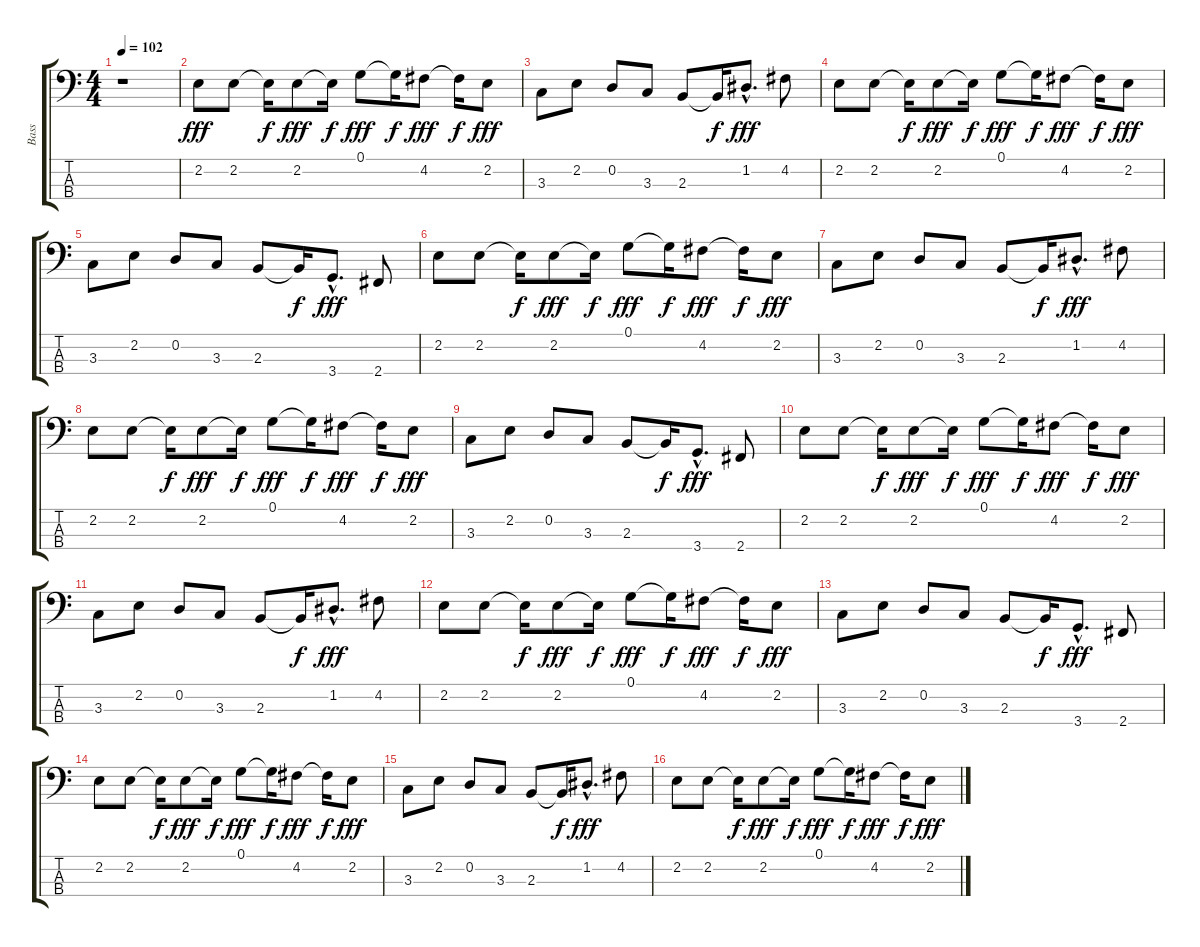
\track ("Bass" "Bass") {instrument electricbassfinger}
\staff {score tabs}
\tuning (G2 D2 A1 E1) {hide}
\ts (4 4)
\tempo 102
\clef f4
\ks c
r.1{dy fff instrument electricbassfinger} |
2.2.8 2.2.8 2.2{t}.16{dy f} 2.2.8{dy fff} 2.2{t}.16{dy f} 0.1.8{dy fff} 0.1{t}.16{dy f} 4.2.8{dy fff} 4.2{t}.16{dy f} 2.2.8{dy fff} |
3.3.8 2.2.8 0.2.8 3.3.8 2.3.8 2.3{t}.16{dy f} 1.2{hac}.8{d dy fff} 4.2.8 |
2.2.8 2.2.8 2.2{t}.16{dy f} 2.2.8{dy fff} 2.2{t}.16{dy f} 0.1.8{dy fff} 0.1{t}.16{dy f} 4.2.8{dy fff} 4.2{t}.16{dy f} 2.2.8{dy fff} |
3.3.8 2.2.8 0.2.8 3.3.8 2.3.8 2.3{t}.16{dy f} 3.4{hac}.8{d dy fff} 2.4.8 |
2.2.8 2.2.8 2.2{t}.16{dy f} 2.2.8{dy fff} 2.2{t}.16{dy f} 0.1.8{dy fff} 0.1{t}.16{dy f} 4.2.8{dy fff} 4.2{t}.16{dy f} 2.2.8{dy fff} |
3.3.8 2.2.8 0.2.8 3.3.8 2.3.8 2.3{t}.16{dy f} 1.2{hac}.8{d dy fff} 4.2.8 |
2.2.8 2.2.8 2.2{t}.16{dy f} 2.2.8{dy fff} 2.2{t}.16{dy f} 0.1.8{dy fff} 0.1{t}.16{dy f} 4.2.8{dy fff} 4.2{t}.16{dy f} 2.2.8{dy fff} |
3.3.8 2.2.8 0.2.8 3.3.8 2.3.8 2.3{t}.16{dy f} 3.4{hac}.8{d dy fff} 2.4.8 |
2.2.8 2.2.8 2.2{t}.16{dy f} 2.2.8{dy fff} 2.2{t}.16{dy f} 0.1.8{dy fff} 0.1{t}.16{dy f} 4.2.8{dy fff} 4.2{t}.16{dy f} 2.2.8{dy fff} |
3.3.8 2.2.8 0.2.8 3.3.8 2.3.8 2.3{t}.16{dy f} 1.2{hac}.8{d dy fff} 4.2.8 |
2.2.8 2.2.8 2.2{t}.16{dy f} 2.2.8{dy fff} 2.2{t}.16{dy f} 0.1.8{dy fff} 0.1{t}.16{dy f} 4.2.8{dy fff} 4.2{t}.16{dy f} 2.2.8{dy fff} |
3.3.8 2.2.8 0.2.8 3.3.8 2.3.8 2.3{t}.16{dy f} 3.4{hac}.8{d dy fff} 2.4.8 |
2.2.8 2.2.8 2.2{t}.16{dy f} 2.2.8{dy fff} 2.2{t}.16{dy f} 0.1.8{dy fff} 0.1{t}.16{dy f} 4.2.8{dy fff} 4.2{t}.16{dy f} 2.2.8{dy fff} |
3.3.8 2.2.8 0.2.8 3.3.8 2.3.8 2.3{t}.16{dy f} 1.2{hac}.8{d dy fff} 4.2.8 |
2.2.8 2.2.8 2.2{t}.16{dy f} 2.2.8{dy fff} 2.2{t}.16{dy f} 0.1.8{dy fff} 0.1{t}.16{dy f} 4.2.8{dy fff} 4.2{t}.16{dy f} 2.2.8{dy fff}
